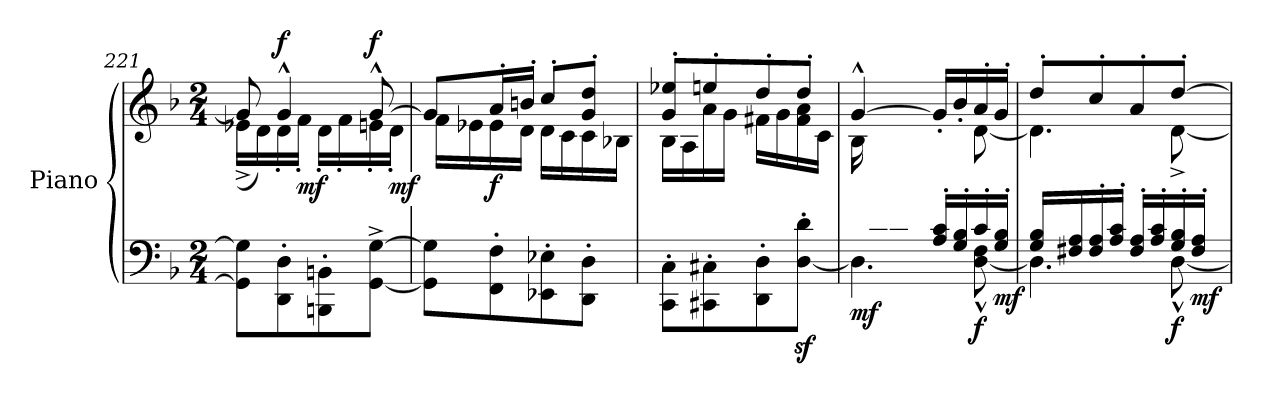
**kern	**kern	**dynam
*part1	*part1	*part1
*staff2	*staff1	*staff1/2
*I"Piano	*	*
*I'Pno	*	*
!!LO:LB:g=z
*clefF4	*clefG2	*
*k[b-]	*k[b-]	*
*M2/4	*M2/4	*
=221	=221	=221
*	*^	*
8GG\] 8G\]L	8g/]	(<16e-X^\LL	.
.	.	16d\)	.
!	!	!	!LO:DY:a
8DD\' 8D\'	4g^^/	16d'\	f
!	!	!	!LO:DY:b
.	.	16f'\JJ	mf
8BBBn\' 8BBn\'	.	16d'\LL	.
.	.	16f'\	.
!	!	!	!LO:DY:a
[8GG\^ [8G\^J	[8g^^/	16en'\	f
!	!	!	!LO:DY:b
.	.	16d'\JJ	mf
=222	=222	=222	=222
8GG\] 8G\]L	8g/L]	16f\LL	.
.	.	16e-X\	.
!	!	!	!LO:DY:b
8FF\' 8F\'	16a'/L	16e-\	f
.	16bn'/JJ	16d\JJ	.
8EE-X\' 8E-X\'	8cc'/L	16d\LL	.
.	.	16c\	.
8DD\' 8D\'J	8g/' 8dd/'J	16c\	.
.	.	16B-X\JJ	.
=223	=223	=223	=223
8CC\' 8C\'L	8g/' 8ee-X/'L	16B-\LL	.
.	.	16A\	.
8CC#X\' 8C#X\'	8een'/	16a\	.
.	.	16g\JJ	.
8DD\' 8D\'	8dd'/	16f#X\LL	.
.	.	16g\	.
[8D\z<' 8d\z<'J	8dd'/J	16f#\ 16a\	.
.	.	16c\JJ	.
=224	=224	=224	=224
*^	*	*^	*
!	!	!	!	!	!LO:DY:b=2
16ryy	4.D\]	[4g^^/	4.ryy	16B-\LL	mf
16B-/' 16d/'	.	.	.	4..ryy	.
16A/' 16c/'	.	.	.	.	.
16G/' 16B-/'JJ	.	.	.	.	.
16A/' 16c/'LL	.	16g'/LL]	.	.	.
16G/' 16B-/'	.	16b-'/	.	.	.
!	!	!	!	!	!LO:DY:b=2
16c'/	[8D\^^ 8F\^^	16a'/	[8d\	.	f
!	!	!	!	!	!LO:DY:b=2
16G/' 16B-/'JJ	.	16g'/JJ	.	.	mf
*	*	*	*v	*v	*
=225	=225	=225	=225	=225
16G/ 16B-/LL	4.D\]	8dd'/L	4.d\]	.
16F#X/ 16A/	.	.	.	.
16F#/' 16A/'	.	8cc'/	.	.
16A/' 16c/'JJ	.	.	.	.
16F#/' 16A/'LL	.	8a'/	.	.
16A/' 16c/'	.	.	.	.
!	!	!	!	!LO:DY:b=2
16G/' 16B-/'	[8D^^\	[8dd'/J	[8d^\	f
!	!	!	!	!LO:DY:b=2
16F#/' 16A/'JJ	.	.	.	mf
*v	*v	*	*	*
*	*v	*v	*
=	=	=
*-	*-	*-
